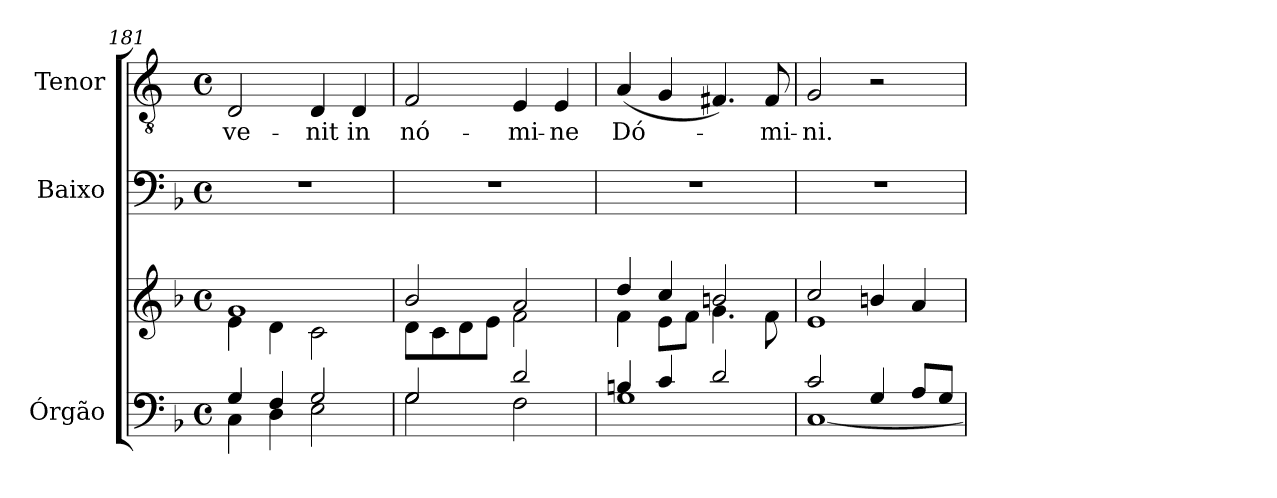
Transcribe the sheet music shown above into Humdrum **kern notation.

**kern	**kern	**kern	**kern	**text
*part3	*part3	*part2	*part1	*part1
*staff4	*staff3	*staff2	*staff1	*staff1
*I"Órgão	*	*I"Baixo	*I"Tenor	*
*I'Órg.	*	*	*I'Tr.	*
*clefF4	*clefG2	*clefF4	*clefGv2	*
*	*	*	*ITrd4c7	*
*k[b-]	*k[b-]	*k[b-]	*k[b-]	*
*F:	*F:	*F:	*F:	*
*M4/4	*M4/4	*M4/4	*M4/4	*
*met(c)	*met(c)	*met(c)	*met(c)	*
=181	=181	=181	=181	=181
*^	*^	*	*	*
!	!	!	!	!	!	!LO:LY:b:color=#000000
4Gi/	4Ci\	1gi	4ei\	1r	2GGi/	ve-
4Fi/	4Di\	.	4di\	.	.	.
!	!	!	!	!	!	!LO:LY:b:color=#000000
2Gi/	2Ei\	.	2ci\	.	4GGi/	-nit
!	!	!	!	!	!	!LO:LY:b:color=#000000
.	.	.	.	.	4GGi/	in
=182	=182	=182	=182	=182	=182	=182
!	!	!	!	!	!	!LO:LY:b:color=#000000
2Gi/	2Gi\	2b-i/	8di\L	1r	2BB-i/	nó-
.	.	.	8ci\	.	.	.
.	.	.	8di\	.	.	.
.	.	.	8ei\J	.	.	.
!	!	!	!	!	!	!LO:LY:b:color=#000000
2di/	2Fi\	2ai/	2fi\	.	4AAi/	-mi-
!	!	!	!	!	!	!LO:LY:b:color=#000000
.	.	.	.	.	4AAi/	-ne
=183	=183	=183	=183	=183	=183	=183
!	!	!	!	!	!	!LO:LY:b:color=#000000
4Bni/	1Gi	4ddi/	4fi\	1r	(4Di/	Dó-
4ci/	.	4cci/	8ei\L	.	4Ci/	.
.	.	.	8fi\J	.	.	.
2di/	.	2bni/	4.gi\	.	4.BBni/)	.
!	!	!	!	!	!	!LO:LY:b:color=#000000
.	.	.	8fi\	.	8BBi/	-mi-
!!LO:LB:g=z
=184	=184	=184	=184	=184	=184	=184
!	!	!	!	!	!	!LO:LY:b:color=#000000
2ci/	[<1Ci	2cci/	1ei	1r	2Ci/	-ni.
4Gi/	.	4bni/	.	.	2r	.
8Ai/L	.	4ai/	.	.	.	.
8Gi/J	.	.	.	.	.	.
*v	*v	*	*	*	*	*
*	*v	*v	*	*	*
=	=	=	=	=
*-	*-	*-	*-	*-
